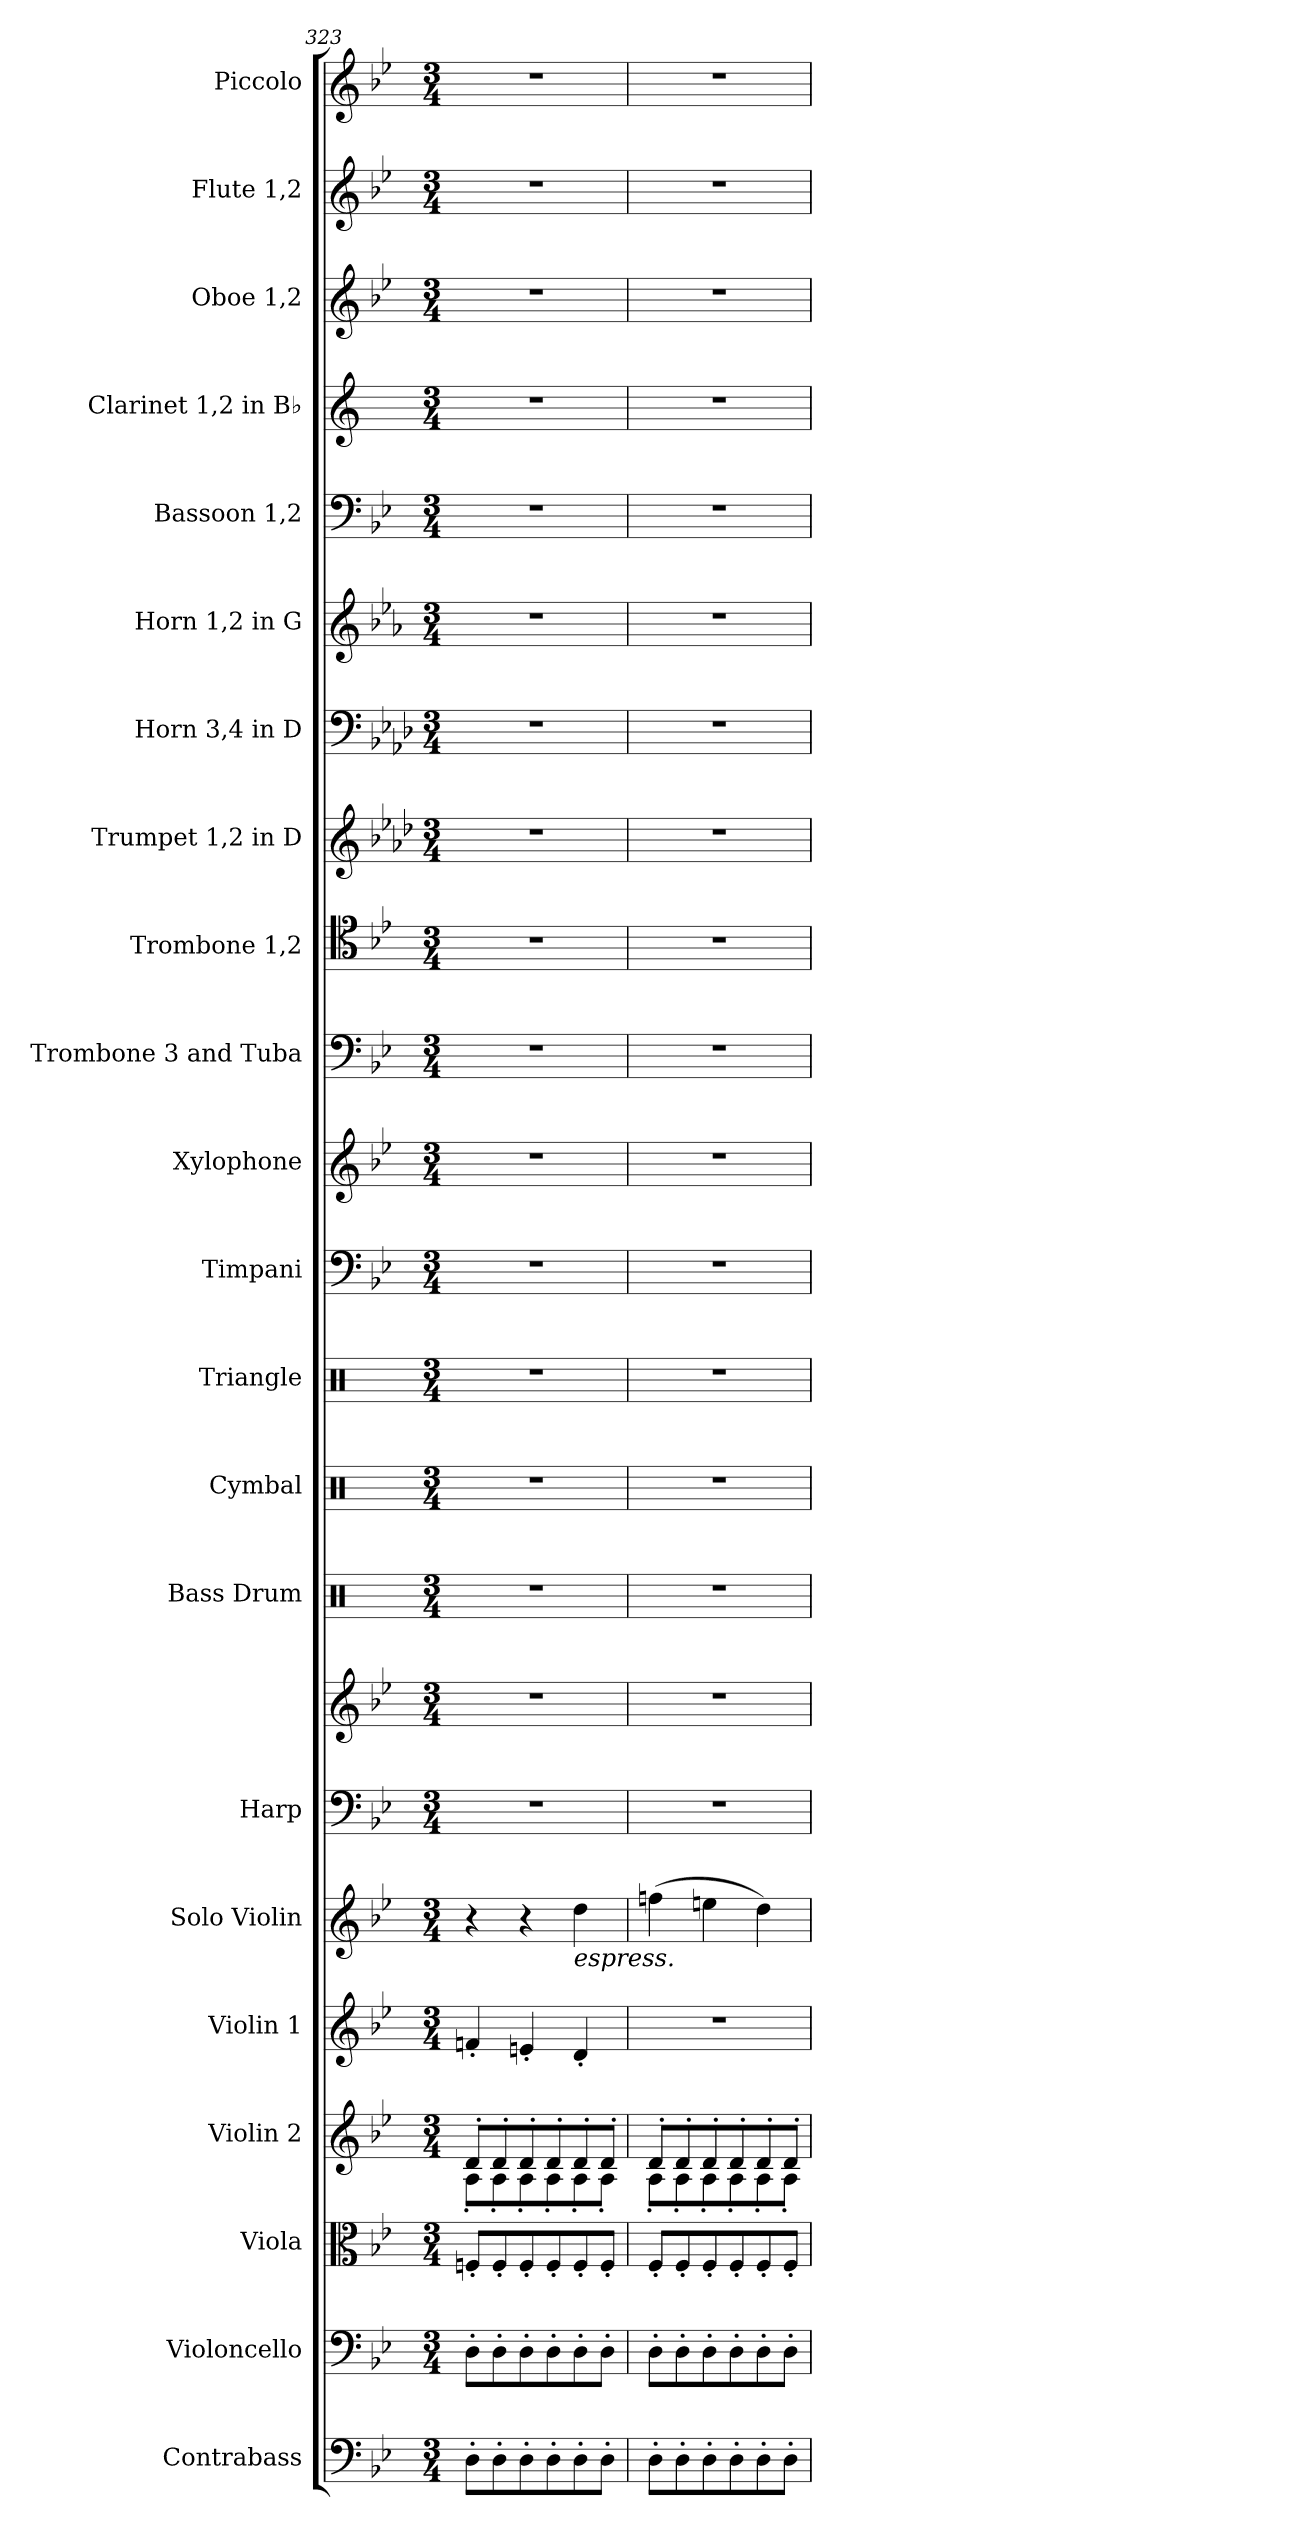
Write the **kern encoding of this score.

**kern	**kern	**kern	**kern	**kern	**kern	**kern	**kern	**kern	**kern	**kern	**kern	**kern	**kern	**kern	**kern	**kern	**kern	**kern	**kern	**kern	**kern	**kern
*part22	*part21	*part20	*part19	*part18	*part17	*part16	*part16	*part15	*part14	*part13	*part12	*part11	*part10	*part9	*part8	*part7	*part6	*part5	*part4	*part3	*part2	*part1
*staff23	*staff22	*staff21	*staff20	*staff19	*staff18	*staff17	*staff16	*staff15	*staff14	*staff13	*staff12	*staff11	*staff10	*staff9	*staff8	*staff7	*staff6	*staff5	*staff4	*staff3	*staff2	*staff1
*I"Contrabass	*I"Violoncello	*I"Viola	*I"Violin 2	*I"Violin 1	*I"Solo Violin	*I"Harp	*	*I"Bass Drum	*I"Cymbal	*I"Triangle	*I"Timpani	*I"Xylophone	*I"Trombone 3 and Tuba	*I"Trombone 1,2	*I"Trumpet 1,2 in D	*I"Horn 3,4 in D	*I"Horn 1,2 in G	*I"Bassoon 1,2	*I"Clarinet 1,2 in B♭	*I"Oboe 1,2	*I"Flute 1,2	*I"Piccolo
*I'Cb.	*I'Vc.	*I'Vla.	*I'Vln. 2	*I'Vln. 1	*I'Solo Vln.	*I'Hrp.	*	*I'B.D	*I'Cym.	*I'Trgl.	*I'Timp.	*I'Xyl.	*I'Tbn. 3 and Tba.	*I'Tbn. 1,2	*I'Tpt. 1,2 in D	*I'Hn. 3,4 in D	*I'Hn. 1,2 in G	*I'Bsn. 1,2	*I'Cl. 1,2 in B♭	*I'Ob. 1,2	*I'Fl. 1,2	*I'Picc.
*clefF4	*clefF4	*clefC3	*clefG2	*clefG2	*clefG2	*clefF4	*clefG2	*clefX	*clefX	*clefX	*clefF4	*clefG2	*clefF4	*clefC4	*clefG2	*clefF4	*clefG2	*clefF4	*clefG2	*clefG2	*clefG2	*clefG2
*ITrd7c12	*	*	*	*	*	*	*	*	*	*	*	*ITrd-7c-12	*	*	*ITrd-1c-2	*ITrd6c10	*ITrd3c5	*	*ITrd1c2	*	*	*ITrd-7c-12
*k[b-e-]	*k[b-e-]	*k[b-e-]	*k[b-e-]	*k[b-e-]	*k[b-e-]	*k[b-e-]	*k[b-e-]	*k[]	*k[]	*k[]	*k[b-e-]	*k[b-e-]	*k[b-e-]	*k[b-e-]	*k[b-e-]	*k[b-e-]	*k[b-e-]	*k[b-e-]	*k[b-e-]	*k[b-e-]	*k[b-e-]	*k[b-e-]
*M3/4	*M3/4	*M3/4	*M3/4	*M3/4	*M3/4	*M3/4	*M3/4	*M3/4	*M3/4	*M3/4	*M3/4	*M3/4	*M3/4	*M3/4	*M3/4	*M3/4	*M3/4	*M3/4	*M3/4	*M3/4	*M3/4	*M3/4
=323	=323	=323	=323	=323	=323	=323	=323	=323	=323	=323	=323	=323	=323	=323	=323	=323	=323	=323	=323	=323	=323	=323
*	*	*	*^	*	*	*	*	*	*	*	*	*	*	*	*	*	*	*	*	*	*	*
8DD'\L	8D'\L	8Fn'/L	8d'/L	8A'\L	4fn'/	4r	2.r	2.r	2.r	2.r	2.r	2.r	2.r	2.r	2.r	2.r	2.r	2.r	2.r	2.r	2.r	2.r	2.r
8DD'\	8D'\	8F'/	8d'/	8A'\	.	.	.	.	.	.	.	.	.	.	.	.	.	.	.	.	.	.	.
8DD'\	8D'\	8F'/	8d'/	8A'\	4en'/	4r	.	.	.	.	.	.	.	.	.	.	.	.	.	.	.	.	.
8DD'\	8D'\	8F'/	8d'/	8A'\	.	.	.	.	.	.	.	.	.	.	.	.	.	.	.	.	.	.	.
!	!	!	!	!	!	!LO:TX:b:i:t=espress.	!	!	!	!	!	!	!	!	!	!	!	!	!	!	!	!	!
8DD'\	8D'\	8F'/	8d'/	8A'\	4d'/	4dd\	.	.	.	.	.	.	.	.	.	.	.	.	.	.	.	.	.
8DD'\J	8D'\J	8F'/J	8d'/J	8A'\J	.	.	.	.	.	.	.	.	.	.	.	.	.	.	.	.	.	.	.
!!LO:LB:g=z
=324	=324	=324	=324	=324	=324	=324	=324	=324	=324	=324	=324	=324	=324	=324	=324	=324	=324	=324	=324	=324	=324	=324	=324
8DD'\L	8D'\L	8F'/L	8d'/L	8A'\L	2.r	(>4ffn\	2.r	2.r	2.r	2.r	2.r	2.r	2.r	2.r	2.r	2.r	2.r	2.r	2.r	2.r	2.r	2.r	2.r
8DD'\	8D'\	8F'/	8d'/	8A'\	.	.	.	.	.	.	.	.	.	.	.	.	.	.	.	.	.	.	.
8DD'\	8D'\	8F'/	8d'/	8A'\	.	4een\	.	.	.	.	.	.	.	.	.	.	.	.	.	.	.	.	.
8DD'\	8D'\	8F'/	8d'/	8A'\	.	.	.	.	.	.	.	.	.	.	.	.	.	.	.	.	.	.	.
8DD'\	8D'\	8F'/	8d'/	8A'\	.	4dd\)	.	.	.	.	.	.	.	.	.	.	.	.	.	.	.	.	.
8DD'\J	8D'\J	8F'/J	8d'/J	8A'\J	.	.	.	.	.	.	.	.	.	.	.	.	.	.	.	.	.	.	.
*	*	*	*v	*v	*	*	*	*	*	*	*	*	*	*	*	*	*	*	*	*	*	*	*
=	=	=	=	=	=	=	=	=	=	=	=	=	=	=	=	=	=	=	=	=	=	=
*-	*-	*-	*-	*-	*-	*-	*-	*-	*-	*-	*-	*-	*-	*-	*-	*-	*-	*-	*-	*-	*-	*-
